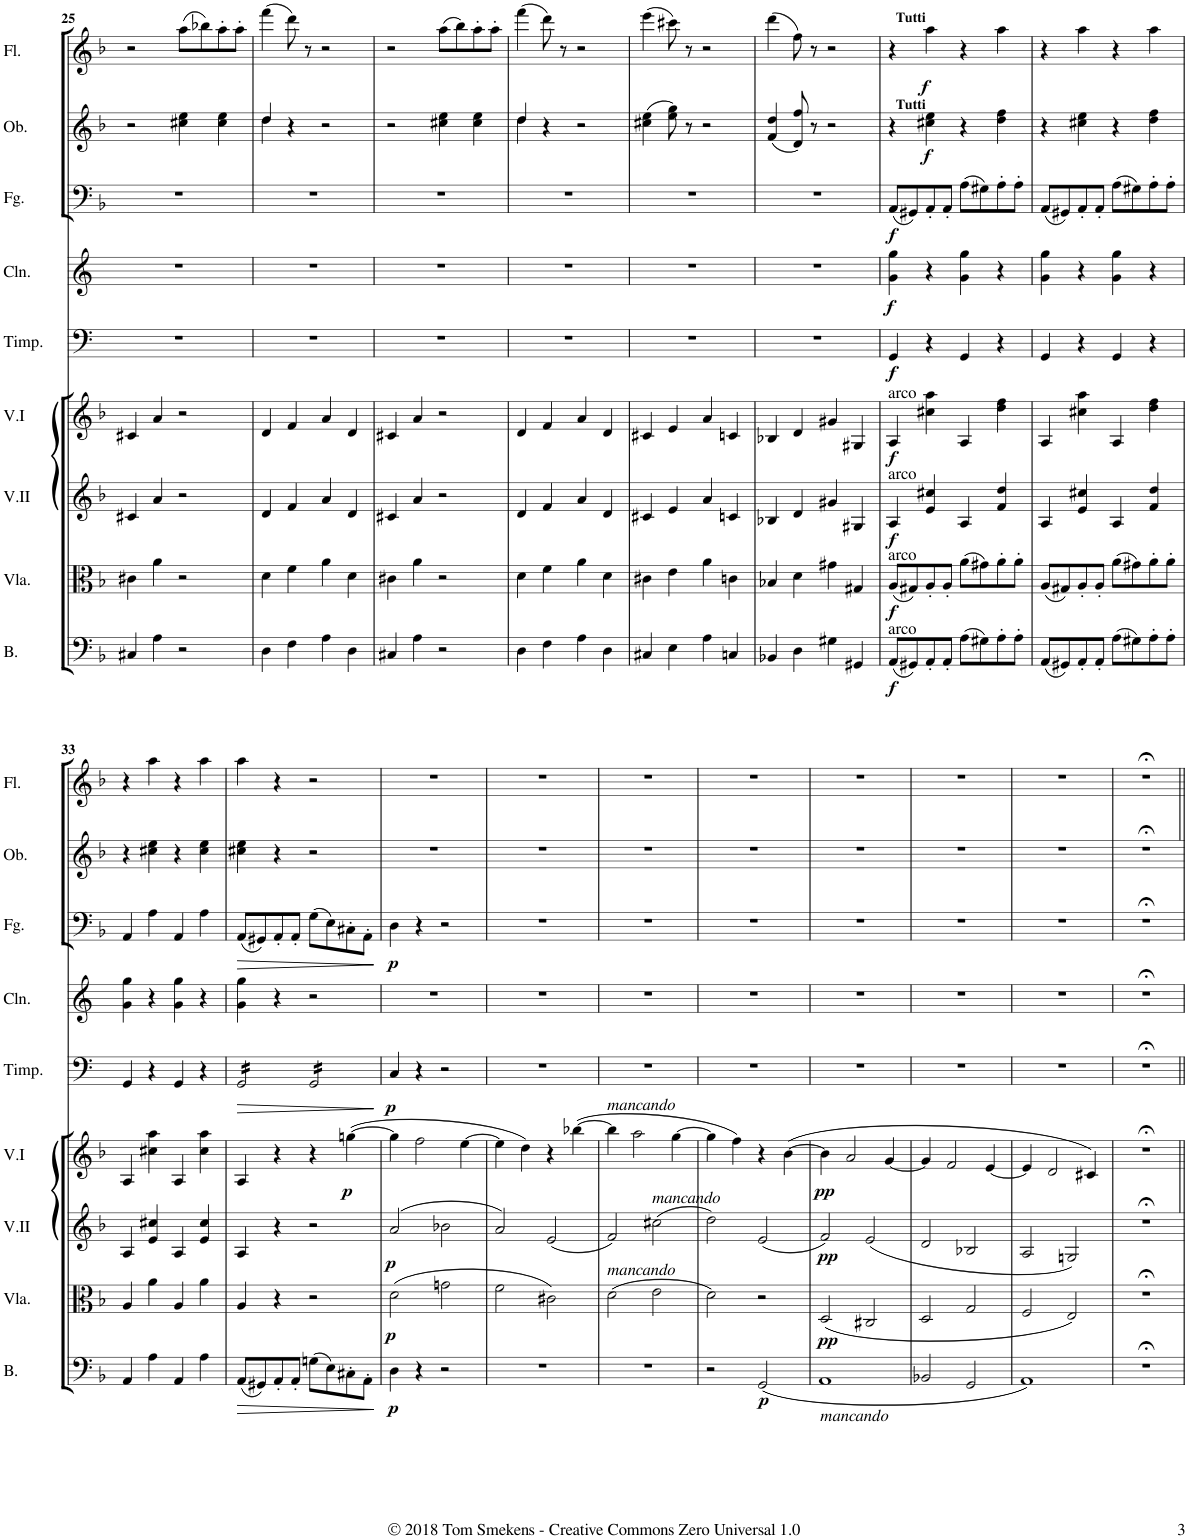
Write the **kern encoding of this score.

**kern	**dynam	**kern	**dynam	**kern	**dynam	**kern	**dynam	**kern	**dynam	**kern	**dynam	**kern	**dynam	**kern	**dynam	**kern	**dynam
*part9	*part9	*part8	*part8	*part7	*part7	*part6	*part6	*part5	*part5	*part4	*part4	*part3	*part3	*part2	*part2	*part1	*part1
*staff9	*staff9	*staff8	*staff8	*staff7	*staff7	*staff6	*staff6	*staff5	*staff5	*staff4	*staff4	*staff3	*staff3	*staff2	*staff2	*staff1	*staff1
*I"Violoncello e Basso	*	*I"Viola	*	*I"Violino II	*	*I"Violino I	*	*I"Timpani (D, A)	*	*I"Clarini 1,2 (D)	*	*I"Fagotto	*	*I"Oboi 1,2	*	*I"Flauto	*
*I'B.	*	*I'Vla.	*	*I'V.II	*	*I'V.I	*	*I'Timp.	*	*I'Cln.	*	*I'Fg.	*	*I'Ob.	*	*I'Fl.	*
!!LO:PB:g=z
*clefF4	*	*clefC3	*	*clefG2	*	*clefG2	*	*clefF4	*	*clefG2	*	*clefF4	*	*clefG2	*	*clefG2	*
*Trd7c12	*	*	*	*	*	*	*	*Trd-1c-2	*	*Trd-1c-2	*	*	*	*	*	*	*
*k[b-]	*	*k[b-]	*	*k[b-]	*	*k[b-]	*	*k[]	*	*k[]	*	*k[b-]	*	*k[b-]	*	*k[b-]	*
*M4/4	*	*M4/4	*	*M4/4	*	*M4/4	*	*M4/4	*	*M4/4	*	*M4/4	*	*M4/4	*	*M4/4	*
*met(c)	*	*met(c)	*	*met(c)	*	*met(c)	*	*met(c)	*	*met(c)	*	*met(c)	*	*met(c)	*	*met(c)	*
=25	=25	=25	=25	=25	=25	=25	=25	=25	=25	=25	=25	=25	=25	=25	=25	=25	=25
4C#X/	.	4c#X\	.	4c#X/	.	4c#X/	.	1r	.	1r	.	1r	.	2r	.	2r	.
4A\	.	4a\	.	4a/	.	4a/	.	.	.	.	.	.	.	.	.	.	.
2r	.	2r	.	2r	.	2r	.	.	.	.	.	.	.	4cc#X\ 4ee\	.	(8aa\L	.
.	.	.	.	.	.	.	.	.	.	.	.	.	.	.	.	8bb-X\)	.
.	.	.	.	.	.	.	.	.	.	.	.	.	.	4cc#\ 4ee\	.	8aa'\	.
.	.	.	.	.	.	.	.	.	.	.	.	.	.	.	.	8aa'\J	.
=26	=26	=26	=26	=26	=26	=26	=26	=26	=26	=26	=26	=26	=26	=26	=26	=26	=26
*	*	*	*	*	*	*	*	*	*	*	*	*	*	*^	*	*	*
4D\	.	4d\	.	4d/	.	4d/	.	1r	.	1r	.	1r	.	4dd/	4dd\	.	(4fff\	.
4F\	.	4f\	.	4f/	.	4f/	.	.	.	.	.	.	.	4r	4ryy	.	8ddd\)	.
.	.	.	.	.	.	.	.	.	.	.	.	.	.	.	.	.	8r	.
4A\	.	4a\	.	4a/	.	4a/	.	.	.	.	.	.	.	2r	2ryy	.	2r	.
4D\	.	4d\	.	4d/	.	4d/	.	.	.	.	.	.	.	.	.	.	.	.
*	*	*	*	*	*	*	*	*	*	*	*	*	*	*v	*v	*	*	*
=27	=27	=27	=27	=27	=27	=27	=27	=27	=27	=27	=27	=27	=27	=27	=27	=27	=27
4C#X/	.	4c#X\	.	4c#X/	.	4c#X/	.	1r	.	1r	.	1r	.	2r	.	2r	.
4A\	.	4a\	.	4a/	.	4a/	.	.	.	.	.	.	.	.	.	.	.
2r	.	2r	.	2r	.	2r	.	.	.	.	.	.	.	4cc#X\ 4ee\	.	(8aa\L	.
.	.	.	.	.	.	.	.	.	.	.	.	.	.	.	.	8bb-\)	.
.	.	.	.	.	.	.	.	.	.	.	.	.	.	4cc#\ 4ee\	.	8aa'\	.
.	.	.	.	.	.	.	.	.	.	.	.	.	.	.	.	8aa'\J	.
=28	=28	=28	=28	=28	=28	=28	=28	=28	=28	=28	=28	=28	=28	=28	=28	=28	=28
*	*	*	*	*	*	*	*	*	*	*	*	*	*	*^	*	*	*
4D\	.	4d\	.	4d/	.	4d/	.	1r	.	1r	.	1r	.	4dd/	4dd\	.	(4fff\	.
4F\	.	4f\	.	4f/	.	4f/	.	.	.	.	.	.	.	4r	4ryy	.	8ddd\)	.
.	.	.	.	.	.	.	.	.	.	.	.	.	.	.	.	.	8r	.
4A\	.	4a\	.	4a/	.	4a/	.	.	.	.	.	.	.	2r	2ryy	.	2r	.
4D\	.	4d\	.	4d/	.	4d/	.	.	.	.	.	.	.	.	.	.	.	.
*	*	*	*	*	*	*	*	*	*	*	*	*	*	*v	*v	*	*	*
=29	=29	=29	=29	=29	=29	=29	=29	=29	=29	=29	=29	=29	=29	=29	=29	=29	=29
4C#X/	.	4c#X\	.	4c#X/	.	4c#X/	.	1r	.	1r	.	1r	.	(4cc#X\ 4ee\	.	(4eee\	.
4E\	.	4e\	.	4e/	.	4e/	.	.	.	.	.	.	.	8ee\ 8gg\)	.	8ccc#X\)	.
.	.	.	.	.	.	.	.	.	.	.	.	.	.	8r	.	8r	.
4A\	.	4a\	.	4a/	.	4a/	.	.	.	.	.	.	.	2r	.	2r	.
4Cn/	.	4cn\	.	4cn/	.	4cn/	.	.	.	.	.	.	.	.	.	.	.
=30	=30	=30	=30	=30	=30	=30	=30	=30	=30	=30	=30	=30	=30	=30	=30	=30	=30
4BB-X/	.	4B-X/	.	4B-X/	.	4B-X/	.	1r	.	1r	.	1r	.	(4f/ 4dd/	.	(4ddd\	.
4D\	.	4d\	.	4d/	.	4d/	.	.	.	.	.	.	.	8d/ 8ff/)	.	8ff\)	.
.	.	.	.	.	.	.	.	.	.	.	.	.	.	8r	.	8r	.
4G#X\	.	4g#X\	.	4g#X/	.	4g#X/	.	.	.	.	.	.	.	2r	.	2r	.
4GG#X/	.	4G#X/	.	4G#X/	.	4G#X/	.	.	.	.	.	.	.	.	.	.	.
=31	=31	=31	=31	=31	=31	=31	=31	=31	=31	=31	=31	=31	=31	=31	=31	=31	=31
!	!	!	!	!	!	!LO:TX:a:t=arco	!	!	!	!	!	!	!	!	!	!	!
!	!	!	!	!LO:TX:a:t=arco	!	!	!	!	!	!	!	!	!	!	!	!	!
!	!	!LO:TX:a:t=arco	!	!	!	!	!	!	!	!	!	!	!	!	!	!	!
!LO:TX:a:t=arco	!	!	!	!	!	!	!	!	!	!	!	!	!	!	!	!	!
!	!LO:DY:b	!	!LO:DY:b	!	!LO:DY:b	!	!LO:DY:b	!	!LO:DY:b	!	!LO:DY:b	!	!LO:DY:b	!	!	!	!
(8AA/L	f	(8A/L	f	4A/	f	4A/	f	4GG/	f	4g\ 4gg\	f	(8AA/L	f	4r	.	4r	.
8GG#X/)	.	8G#X/)	.	.	.	.	.	.	.	.	.	8GG#X/)	.	.	.	.	.
!	!	!	!	!	!	!	!	!	!	!	!	!	!	!	!	!LO:TX:a:B:t=Tutti	!
!	!	!	!	!	!	!	!	!	!	!	!	!	!	!LO:TX:a:B:t=Tutti	!	!	!
!	!	!	!	!	!	!	!	!	!	!	!	!	!	!	!LO:DY:b	!	!LO:DY:b
8AA'/	.	8A'/	.	4e/ 4cc#X/	.	4cc#X\ 4aa\	.	4r	.	4r	.	8AA'/	.	4cc#X\ 4ee\	f	4aa\	f
8AA'/J	.	8A'/J	.	.	.	.	.	.	.	.	.	8AA'/J	.	.	.	.	.
(8A\L	.	(8a\L	.	4A/	.	4A/	.	4GG/	.	4g\ 4gg\	.	(8A\L	.	4r	.	4r	.
8G#X\)	.	8g#X\)	.	.	.	.	.	.	.	.	.	8G#X\)	.	.	.	.	.
8A'\	.	8a'\	.	4f/ 4dd/	.	4dd\ 4ff\	.	4r	.	4r	.	8A'\	.	4dd\ 4ff\	.	4aa\	.
8A'\J	.	8a'\J	.	.	.	.	.	.	.	.	.	8A'\J	.	.	.	.	.
=32	=32	=32	=32	=32	=32	=32	=32	=32	=32	=32	=32	=32	=32	=32	=32	=32	=32
(8AA/L	.	(8A/L	.	4A/	.	4A/	.	4GG/	.	4g\ 4gg\	.	(8AA/L	.	4r	.	4r	.
8GG#X/)	.	8G#X/)	.	.	.	.	.	.	.	.	.	8GG#X/)	.	.	.	.	.
8AA'/	.	8A'/	.	4e/ 4cc#X/	.	4cc#X\ 4aa\	.	4r	.	4r	.	8AA'/	.	4cc#X\ 4ee\	.	4aa\	.
8AA'/J	.	8A'/J	.	.	.	.	.	.	.	.	.	8AA'/J	.	.	.	.	.
(8A\L	.	(8a\L	.	4A/	.	4A/	.	4GG/	.	4g\ 4gg\	.	(8A\L	.	4r	.	4r	.
8G#X\)	.	8g#X\)	.	.	.	.	.	.	.	.	.	8G#X\)	.	.	.	.	.
8A'\	.	8a'\	.	4f/ 4dd/	.	4dd\ 4ff\	.	4r	.	4r	.	8A'\	.	4dd\ 4ff\	.	4aa\	.
8A'\J	.	8a'\J	.	.	.	.	.	.	.	.	.	8A'\J	.	.	.	.	.
!!LO:LB:g=z
=33	=33	=33	=33	=33	=33	=33	=33	=33	=33	=33	=33	=33	=33	=33	=33	=33	=33
4AA/	.	4A/	.	4A/	.	4A/	.	4GG/	.	4g\ 4gg\	.	4AA/	.	4r	.	4r	.
4A\	.	4a\	.	4e/ 4cc#X/	.	4cc#X\ 4aa\	.	4r	.	4r	.	4A\	.	4cc#X\ 4ee\	.	4aa\	.
4AA/	.	4A/	.	4A/	.	4A/	.	4GG/	.	4g\ 4gg\	.	4AA/	.	4r	.	4r	.
4A\	.	4a\	.	4e/ 4cc#/	.	4cc#\ 4aa\	.	4r	.	4r	.	4A\	.	4cc#\ 4ee\	.	4aa\	.
=34	=34	=34	=34	=34	=34	=34	=34	=34	=34	=34	=34	=34	=34	=34	=34	=34	=34
!	!LO:HP:b	!	!	!	!	!	!	!	!LO:HP:b	!	!	!	!LO:HP:b	!	!	!	!
*	*	*	*	*	*	*	*	*tremolo	*	*	*	*	*	*	*	*	*
(8AA/L	>	4A/	.	4A/	.	4A/	.	16GG/LL	>	4g\ 4gg\	.	(8AA/L	>	4cc#X\ 4ee\	.	4aa\	.
.	.	.	.	.	.	.	.	16GG/	.	.	.	.	.	.	.	.	.
8GG#X/)	.	.	.	.	.	.	.	16GG/	.	.	.	8GG#X/)	.	.	.	.	.
.	.	.	.	.	.	.	.	16GG/	.	.	.	.	.	.	.	.	.
8AA'/	.	4r	.	4r	.	4r	.	16GG/	.	4r	.	8AA'/	.	4r	.	4r	.
.	.	.	.	.	.	.	.	16GG/	.	.	.	.	.	.	.	.	.
8AA'/J	.	.	.	.	.	.	.	16GG/	.	.	.	8AA'/J	.	.	.	.	.
.	.	.	.	.	.	.	.	16GG/JJ	.	.	.	.	.	.	.	.	.
(8Gn\L	.	2r	.	2r	.	4r	.	16GG/LL	.	2r	.	(8G\L	.	2r	.	2r	.
.	.	.	.	.	.	.	.	16GG/	.	.	.	.	.	.	.	.	.
8E\)	.	.	.	.	.	.	.	16GG/	.	.	.	8E\)	.	.	.	.	.
.	.	.	.	.	.	.	.	16GG/	.	.	.	.	.	.	.	.	.
!	!	!	!	!	!	!	!LO:DY:b	!	!	!	!	!	!	!	!	!	!
8C#X'\	.	.	.	.	.	([4ggn\	p	16GG/	.	.	.	8C#X'\	.	.	.	.	.
.	.	.	.	.	.	.	.	16GG/	.	.	.	.	.	.	.	.	.
8AA'\J	.	.	.	.	.	.	.	16GG/	.	.	.	8AA'\J	.	.	.	.	.
.	.	.	.	.	.	.	.	16GG/JJ	.	.	.	.	.	.	.	.	.
*	*	*	*	*	*	*	*	*Xtremolo	*	*	*	*	*	*	*	*	*
.	]	.	.	.	.	.	.	.	]	.	.	.	]	.	.	.	.
=35	=35	=35	=35	=35	=35	=35	=35	=35	=35	=35	=35	=35	=35	=35	=35	=35	=35
!	!LO:DY:b	!	!LO:DY:b	!	!LO:DY:b	!	!	!	!LO:DY:b	!	!	!	!LO:DY:b	!	!	!	!
4D\	p	(2d\	p	(2a/	p	4gg\]	.	4C/	p	1r	.	4D\	p	1r	.	1r	.
4r	.	.	.	.	.	2ff\	.	4r	.	.	.	4r	.	.	.	.	.
2r	.	2gn\	.	2b-X\	.	.	.	2r	.	.	.	2r	.	.	.	.	.
.	.	.	.	.	.	[4ee\	.	.	.	.	.	.	.	.	.	.	.
=36	=36	=36	=36	=36	=36	=36	=36	=36	=36	=36	=36	=36	=36	=36	=36	=36	=36
1r	.	2f\	.	2a/)	.	4ee\]	.	1r	.	1r	.	1r	.	1r	.	1r	.
.	.	.	.	.	.	4dd\)	.	.	.	.	.	.	.	.	.	.	.
.	.	2c#X\)	.	(2e/	.	4r	.	.	.	.	.	.	.	.	.	.	.
.	.	.	.	.	.	([4bb-X\	.	.	.	.	.	.	.	.	.	.	.
=37	=37	=37	=37	=37	=37	=37	=37	=37	=37	=37	=37	=37	=37	=37	=37	=37	=37
!	!	!	!	!	!	!LO:TX:a:i:t=mancando	!	!	!	!	!	!	!	!	!	!	!
!	!	!LO:TX:a:i:t=mancando	!	!	!	!	!	!	!	!	!	!	!	!	!	!	!
1r	.	(2d\	.	2f/)	.	4bb-\]	.	1r	.	1r	.	1r	.	1r	.	1r	.
.	.	.	.	.	.	2aa\	.	.	.	.	.	.	.	.	.	.	.
!	!	!	!	!LO:TX:a:i:t=mancando	!	!	!	!	!	!	!	!	!	!	!	!	!
.	.	2e\	.	(2cc#X\	.	.	.	.	.	.	.	.	.	.	.	.	.
.	.	.	.	.	.	[4gg\	.	.	.	.	.	.	.	.	.	.	.
=38	=38	=38	=38	=38	=38	=38	=38	=38	=38	=38	=38	=38	=38	=38	=38	=38	=38
2r	.	2d\)	.	2dd\)	.	4gg\]	.	1r	.	1r	.	1r	.	1r	.	1r	.
.	.	.	.	.	.	4ff\)	.	.	.	.	.	.	.	.	.	.	.
!	!LO:DY:b	!	!	!	!	!	!	!	!	!	!	!	!	!	!	!	!
(2GG/	p	2r	.	(2e/	.	4r	.	.	.	.	.	.	.	.	.	.	.
.	.	.	.	.	.	([4b-\	.	.	.	.	.	.	.	.	.	.	.
=39	=39	=39	=39	=39	=39	=39	=39	=39	=39	=39	=39	=39	=39	=39	=39	=39	=39
!LO:TX:b:i:t=mancando	!	!	!	!	!	!	!	!	!	!	!	!	!	!	!	!	!
!	!	!	!LO:DY:b	!	!LO:DY:b	!	!LO:DY:b	!	!	!	!	!	!	!	!	!	!
1AA	.	(2D/	pp	2f/)	pp	4b-\]	pp	1r	.	1r	.	1r	.	1r	.	1r	.
.	.	.	.	.	.	2a/	.	.	.	.	.	.	.	.	.	.	.
.	.	2C#X/	.	(2e/	.	.	.	.	.	.	.	.	.	.	.	.	.
.	.	.	.	.	.	[4g/	.	.	.	.	.	.	.	.	.	.	.
=40	=40	=40	=40	=40	=40	=40	=40	=40	=40	=40	=40	=40	=40	=40	=40	=40	=40
2BB-X/	.	2D/	.	2d/	.	4g/]	.	1r	.	1r	.	1r	.	1r	.	1r	.
.	.	.	.	.	.	2f/	.	.	.	.	.	.	.	.	.	.	.
2GG/	.	2G/	.	2B-X/	.	.	.	.	.	.	.	.	.	.	.	.	.
.	.	.	.	.	.	[4e/	.	.	.	.	.	.	.	.	.	.	.
=41	=41	=41	=41	=41	=41	=41	=41	=41	=41	=41	=41	=41	=41	=41	=41	=41	=41
1AA)	.	2F/	.	2A/	.	4e/]	.	1r	.	1r	.	1r	.	1r	.	1r	.
.	.	.	.	.	.	2d/	.	.	.	.	.	.	.	.	.	.	.
.	.	2E/)	.	2Gn/)	.	.	.	.	.	.	.	.	.	.	.	.	.
.	.	.	.	.	.	4c#X/)	.	.	.	.	.	.	.	.	.	.	.
=42	=42	=42	=42	=42	=42	=42	=42	=42	=42	=42	=42	=42	=42	=42	=42	=42	=42
1r;<	.	1r;<	.	1r;<	.	1r;<	.	1r;<	.	1r;<	.	1r;<	.	1r;<	.	1r;<	.
=||	=||	=||	=||	=||	=||	=||	=||	=||	=||	=||	=||	=||	=||	=||	=||	=||	=||
*-	*-	*-	*-	*-	*-	*-	*-	*-	*-	*-	*-	*-	*-	*-	*-	*-	*-
